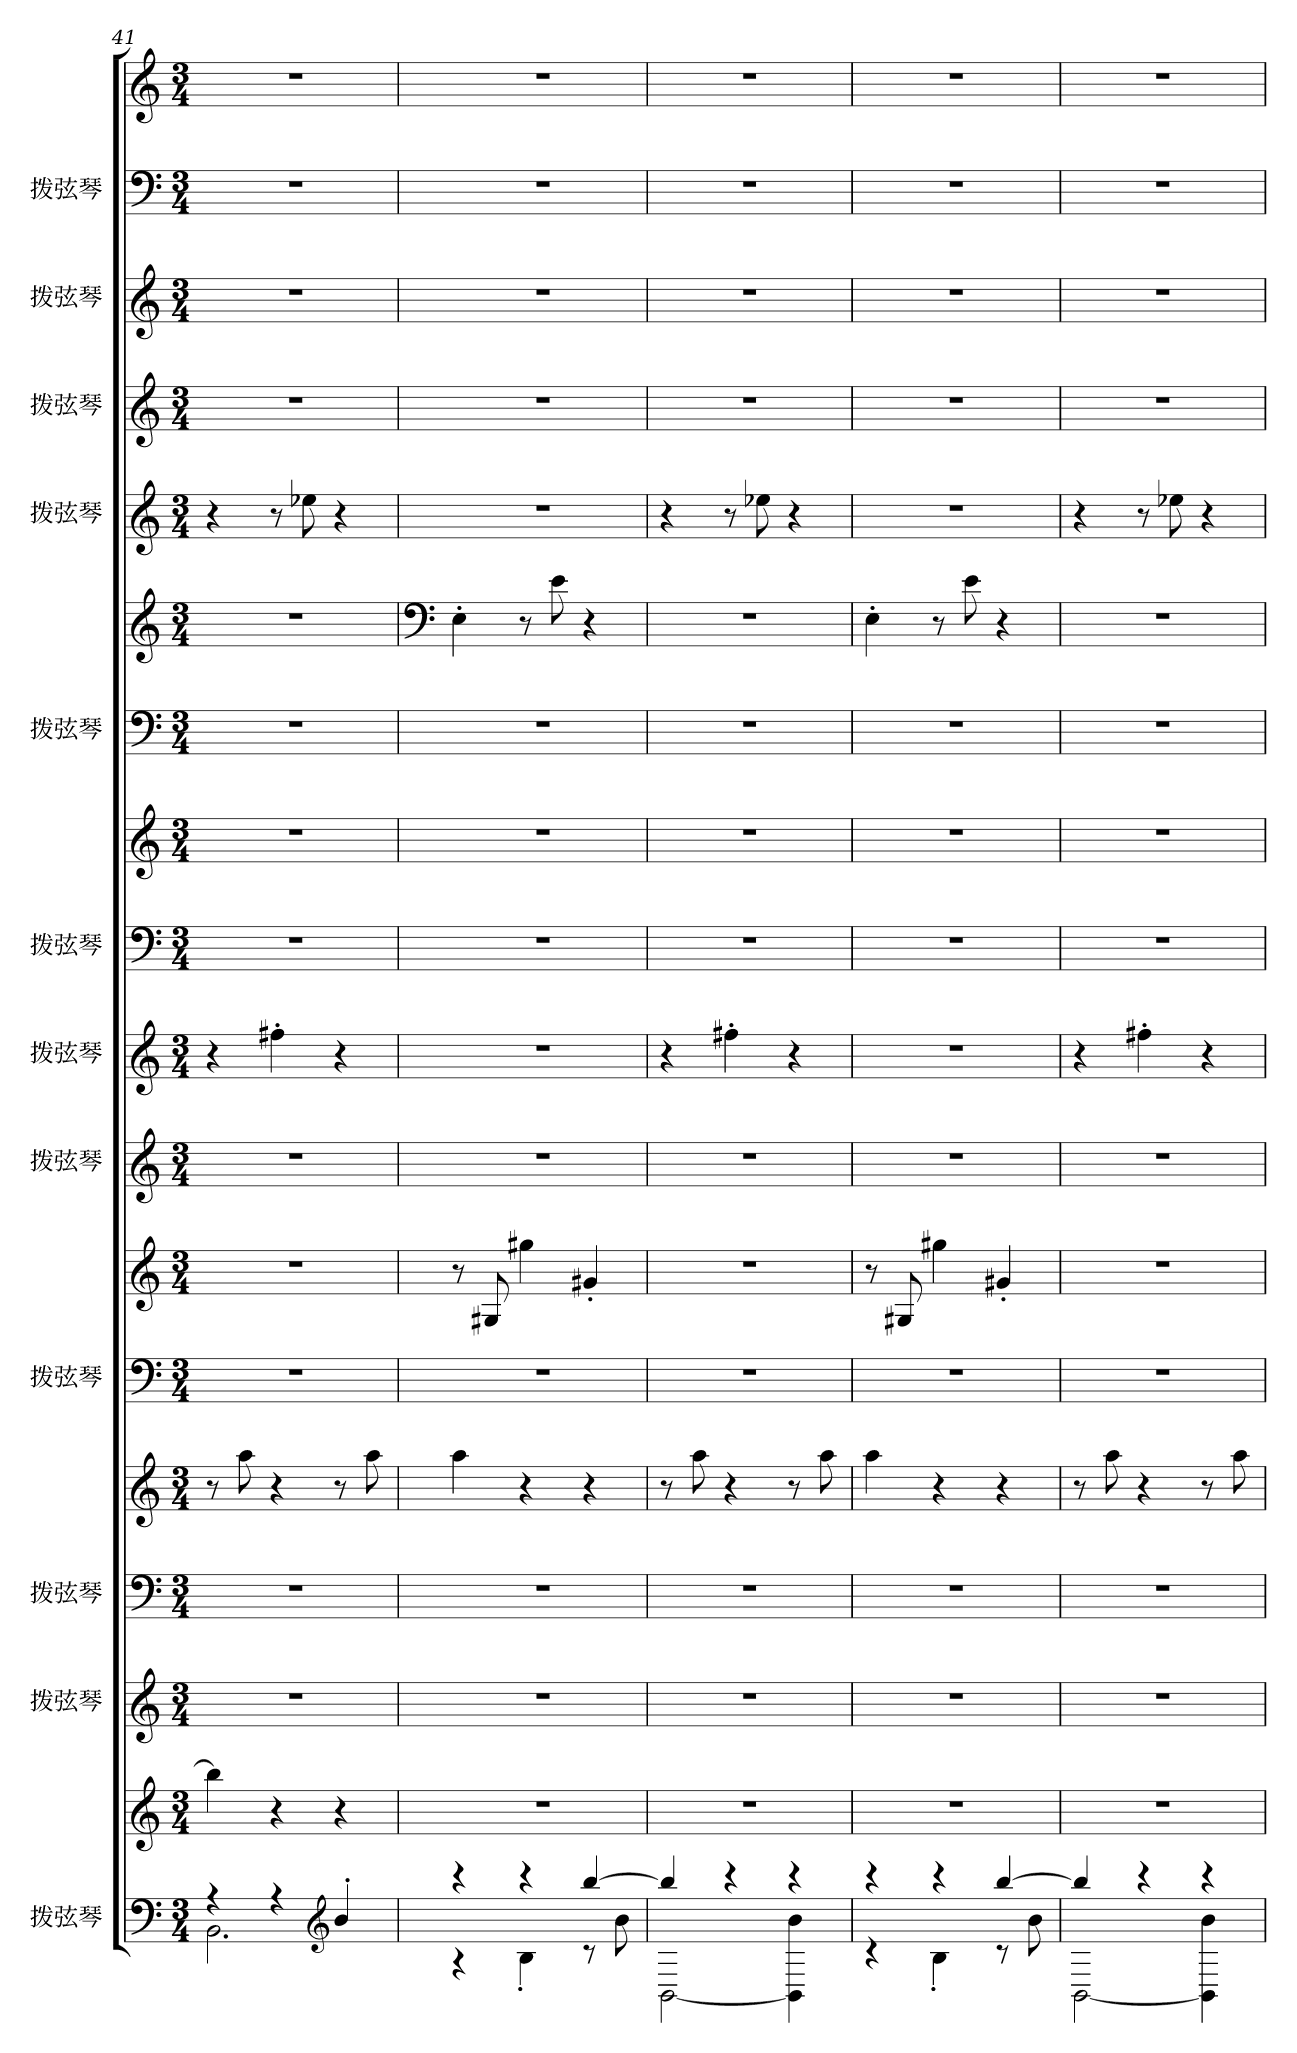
**kern	**kern	**kern	**kern	**kern	**kern	**kern	**kern	**kern	**kern	**kern	**kern	**kern	**kern	**kern	**kern	**kern	**kern
*part12	*part12	*part11	*part10	*part10	*part9	*part9	*part8	*part7	*part6	*part6	*part5	*part5	*part4	*part3	*part2	*part1	*part1
*staff18	*staff17	*staff16	*staff15	*staff14	*staff13	*staff12	*staff11	*staff10	*staff9	*staff8	*staff7	*staff6	*staff5	*staff4	*staff3	*staff2	*staff1
*I"拨弦琴	*	*I"拨弦琴	*I"拨弦琴	*	*I"拨弦琴	*	*I"拨弦琴	*I"拨弦琴	*I"拨弦琴	*	*I"拨弦琴	*	*I"拨弦琴	*I"拨弦琴	*I"拨弦琴	*I"拨弦琴	*
*clefF4	*clefG2	*clefG2	*clefF4	*clefG2	*clefF4	*clefG2	*clefG2	*clefG2	*clefF4	*clefG2	*clefF4	*clefG2	*clefG2	*clefG2	*clefG2	*clefF4	*clefG2
*k[]	*k[]	*k[]	*k[]	*k[]	*k[]	*k[]	*k[]	*k[]	*k[]	*k[]	*k[]	*k[]	*k[]	*k[]	*k[]	*k[]	*k[]
*M3/4	*M3/4	*M3/4	*M3/4	*M3/4	*M3/4	*M3/4	*M3/4	*M3/4	*M3/4	*M3/4	*M3/4	*M3/4	*M3/4	*M3/4	*M3/4	*M3/4	*M3/4
=41	=41	=41	=41	=41	=41	=41	=41	=41	=41	=41	=41	=41	=41	=41	=41	=41	=41
*^	*	*	*	*	*	*	*	*	*	*	*	*	*	*	*	*	*
4r	2.BB\	4bb\]	2.r	2.r	8r	2.r	2.r	2.r	4r	2.r	2.r	2.r	2.r	4r	2.r	2.r	2.r	2.r
.	.	.	.	.	8aa\	.	.	.	.	.	.	.	.	.	.	.	.	.
4r	.	4r	.	.	4r	.	.	.	4ff#X'\	.	.	.	.	8r	.	.	.	.
.	.	.	.	.	.	.	.	.	.	.	.	.	.	8ee-X\	.	.	.	.
*clefG2	*	*	*	*	*	*	*	*	*	*	*	*	*	*	*	*	*	*
4b'/	.	4r	.	.	8r	.	.	.	4r	.	.	.	.	4r	.	.	.	.
.	.	.	.	.	8aa\	.	.	.	.	.	.	.	.	.	.	.	.	.
=42	=42	=42	=42	=42	=42	=42	=42	=42	=42	=42	=42	=42	=42	=42	=42	=42	=42	=42
*	*	*	*	*	*	*	*	*	*	*	*	*	*clefF4	*	*	*	*	*
4r	4r	2.r	2.r	2.r	4aa\	2.r	8r	2.r	2.r	2.r	2.r	2.r	4E'\	2.r	2.r	2.r	2.r	2.r
.	.	.	.	.	.	.	8G#X/	.	.	.	.	.	.	.	.	.	.	.
4r	4B'\	.	.	.	4r	.	4gg#X\	.	.	.	.	.	8r	.	.	.	.	.
.	.	.	.	.	.	.	.	.	.	.	.	.	8e\	.	.	.	.	.
[4bb/	8r	.	.	.	4r	.	4g#X'/	.	.	.	.	.	4r	.	.	.	.	.
.	8b\	.	.	.	.	.	.	.	.	.	.	.	.	.	.	.	.	.
=43	=43	=43	=43	=43	=43	=43	=43	=43	=43	=43	=43	=43	=43	=43	=43	=43	=43	=43
4bb/]	[2BB\	2.r	2.r	2.r	8r	2.r	2.r	2.r	4r	2.r	2.r	2.r	2.r	4r	2.r	2.r	2.r	2.r
.	.	.	.	.	8aa\	.	.	.	.	.	.	.	.	.	.	.	.	.
4r	.	.	.	.	4r	.	.	.	4ff#X'\	.	.	.	.	8r	.	.	.	.
.	.	.	.	.	.	.	.	.	.	.	.	.	.	8ee-X\	.	.	.	.
4r	4BB\] 4b\	.	.	.	8r	.	.	.	4r	.	.	.	.	4r	.	.	.	.
.	.	.	.	.	8aa\	.	.	.	.	.	.	.	.	.	.	.	.	.
=44	=44	=44	=44	=44	=44	=44	=44	=44	=44	=44	=44	=44	=44	=44	=44	=44	=44	=44
4r	4r	2.r	2.r	2.r	4aa\	2.r	8r	2.r	2.r	2.r	2.r	2.r	4E'\	2.r	2.r	2.r	2.r	2.r
.	.	.	.	.	.	.	8G#X/	.	.	.	.	.	.	.	.	.	.	.
4r	4B'\	.	.	.	4r	.	4gg#X\	.	.	.	.	.	8r	.	.	.	.	.
.	.	.	.	.	.	.	.	.	.	.	.	.	8e\	.	.	.	.	.
[4bb/	8r	.	.	.	4r	.	4g#X'/	.	.	.	.	.	4r	.	.	.	.	.
.	8b\	.	.	.	.	.	.	.	.	.	.	.	.	.	.	.	.	.
!!LO:PB:g=z
=45	=45	=45	=45	=45	=45	=45	=45	=45	=45	=45	=45	=45	=45	=45	=45	=45	=45	=45
4bb/]	[2BB\	2.r	2.r	2.r	8r	2.r	2.r	2.r	4r	2.r	2.r	2.r	2.r	4r	2.r	2.r	2.r	2.r
.	.	.	.	.	8aa\	.	.	.	.	.	.	.	.	.	.	.	.	.
4r	.	.	.	.	4r	.	.	.	4ff#X'\	.	.	.	.	8r	.	.	.	.
.	.	.	.	.	.	.	.	.	.	.	.	.	.	8ee-X\	.	.	.	.
4r	4BB\] 4b\	.	.	.	8r	.	.	.	4r	.	.	.	.	4r	.	.	.	.
.	.	.	.	.	8aa\	.	.	.	.	.	.	.	.	.	.	.	.	.
*v	*v	*	*	*	*	*	*	*	*	*	*	*	*	*	*	*	*	*
=	=	=	=	=	=	=	=	=	=	=	=	=	=	=	=	=	=
*-	*-	*-	*-	*-	*-	*-	*-	*-	*-	*-	*-	*-	*-	*-	*-	*-	*-
